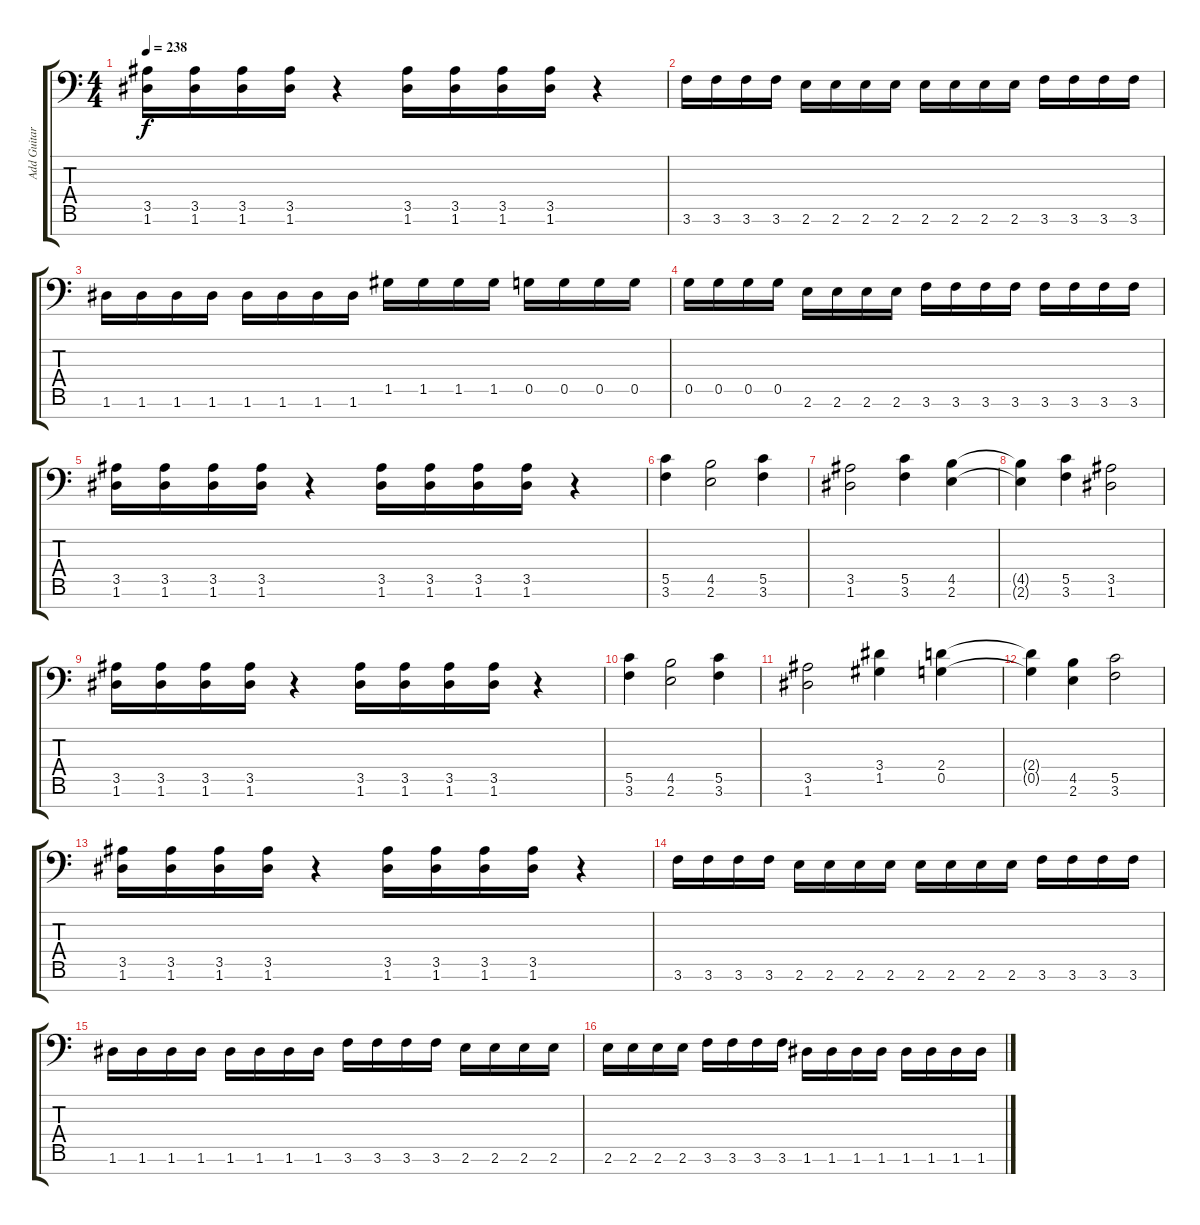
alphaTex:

\track ("Add Guitar" "Add Guitar") {instrument distortionguitar}
\staff {score tabs}
\tuning (D4 A3 F3 C3 G2 D2 A1) {hide}
\ts (4 4)
\tempo 238
\clef f4
\ks c
(3.5 1.6).16{dy f} (3.5 1.6).16 (3.5 1.6).16 (3.5 1.6).16 r.4 (3.5 1.6).16 (3.5 1.6).16 (3.5 1.6).16 (3.5 1.6).16 r.4 |
3.6.16 3.6.16 3.6.16 3.6.16 2.6.16 2.6.16 2.6.16 2.6.16 2.6.16 2.6.16 2.6.16 2.6.16 3.6.16 3.6.16 3.6.16 3.6.16 |
1.6.16 1.6.16 1.6.16 1.6.16 1.6.16 1.6.16 1.6.16 1.6.16 1.5.16 1.5.16 1.5.16 1.5.16 0.5.16 0.5.16 0.5.16 0.5.16 |
0.5.16 0.5.16 0.5.16 0.5.16 2.6.16 2.6.16 2.6.16 2.6.16 3.6.16 3.6.16 3.6.16 3.6.16 3.6.16 3.6.16 3.6.16 3.6.16 |
(3.5 1.6).16 (3.5 1.6).16 (3.5 1.6).16 (3.5 1.6).16 r.4 (3.5 1.6).16 (3.5 1.6).16 (3.5 1.6).16 (3.5 1.6).16 r.4 |
(5.5 3.6).4 (4.5 2.6).2 (5.5 3.6).4 |
(3.5 1.6).2 (5.5 3.6).4 (4.5 2.6).4 |
(4.5{t} 2.6{t}).4 (5.5 3.6).4 (3.5 1.6).2 |
(3.5 1.6).16 (3.5 1.6).16 (3.5 1.6).16 (3.5 1.6).16 r.4 (3.5 1.6).16 (3.5 1.6).16 (3.5 1.6).16 (3.5 1.6).16 r.4 |
(5.5 3.6).4 (4.5 2.6).2 (5.5 3.6).4 |
(3.5 1.6).2 (3.4 1.5).4 (2.4 0.5).4 |
(2.4{t} 0.5{t}).4 (4.5 2.6).4 (5.5 3.6).2 |
(3.5 1.6).16 (3.5 1.6).16 (3.5 1.6).16 (3.5 1.6).16 r.4 (3.5 1.6).16 (3.5 1.6).16 (3.5 1.6).16 (3.5 1.6).16 r.4 |
3.6.16 3.6.16 3.6.16 3.6.16 2.6.16 2.6.16 2.6.16 2.6.16 2.6.16 2.6.16 2.6.16 2.6.16 3.6.16 3.6.16 3.6.16 3.6.16 |
1.6.16 1.6.16 1.6.16 1.6.16 1.6.16 1.6.16 1.6.16 1.6.16 3.6.16 3.6.16 3.6.16 3.6.16 2.6.16 2.6.16 2.6.16 2.6.16 |
2.6.16 2.6.16 2.6.16 2.6.16 3.6.16 3.6.16 3.6.16 3.6.16 1.6.16 1.6.16 1.6.16 1.6.16 1.6.16 1.6.16 1.6.16 1.6.16
